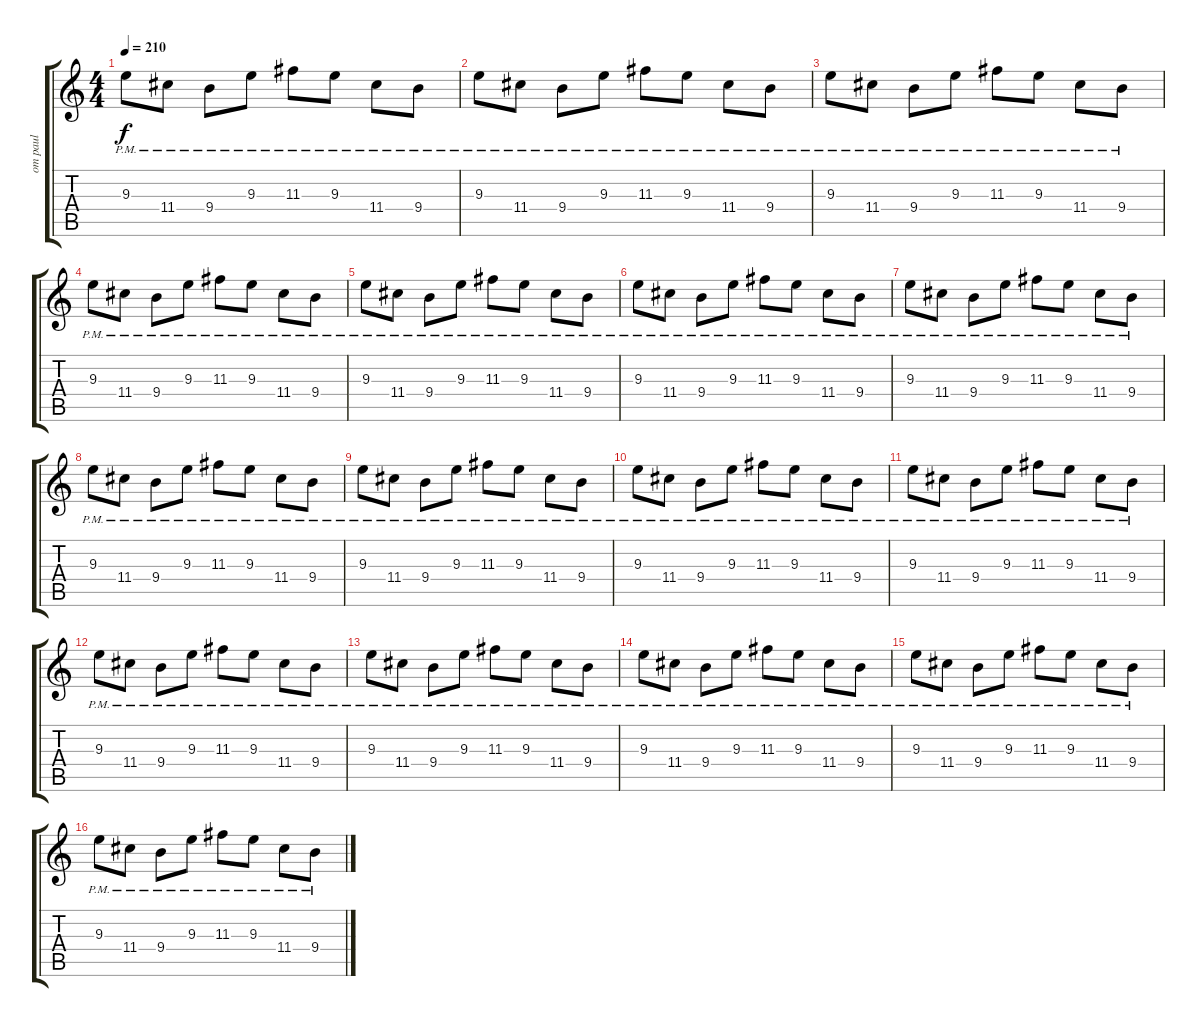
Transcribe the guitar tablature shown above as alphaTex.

\track ("om paul" "om paul") {instrument overdrivenguitar}
\staff {score tabs}
\tuning (E4 B3 G3 D3 A2 E2) {hide}
\ts (4 4)
\tempo 210
\clef g2
\ks c
9.3{pm}.8{dy f} 11.4{pm}.8 9.4{pm}.8 9.3{pm}.8 11.3{pm}.8 9.3{pm}.8 11.4{pm}.8 9.4{pm}.8 |
9.3{pm}.8 11.4{pm}.8 9.4{pm}.8 9.3{pm}.8 11.3{pm}.8 9.3{pm}.8 11.4{pm}.8 9.4{pm}.8 |
9.3{pm}.8 11.4{pm}.8 9.4{pm}.8 9.3{pm}.8 11.3{pm}.8 9.3{pm}.8 11.4{pm}.8 9.4{pm}.8 |
9.3{pm}.8 11.4{pm}.8 9.4{pm}.8 9.3{pm}.8 11.3{pm}.8 9.3{pm}.8 11.4{pm}.8 9.4{pm}.8 |
9.3{pm}.8 11.4{pm}.8 9.4{pm}.8 9.3{pm}.8 11.3{pm}.8 9.3{pm}.8 11.4{pm}.8 9.4{pm}.8 |
9.3{pm}.8 11.4{pm}.8 9.4{pm}.8 9.3{pm}.8 11.3{pm}.8 9.3{pm}.8 11.4{pm}.8 9.4{pm}.8 |
9.3{pm}.8 11.4{pm}.8 9.4{pm}.8 9.3{pm}.8 11.3{pm}.8 9.3{pm}.8 11.4{pm}.8 9.4{pm}.8 |
9.3{pm}.8 11.4{pm}.8 9.4{pm}.8 9.3{pm}.8 11.3{pm}.8 9.3{pm}.8 11.4{pm}.8 9.4{pm}.8 |
9.3{pm}.8 11.4{pm}.8 9.4{pm}.8 9.3{pm}.8 11.3{pm}.8 9.3{pm}.8 11.4{pm}.8 9.4{pm}.8 |
9.3{pm}.8 11.4{pm}.8 9.4{pm}.8 9.3{pm}.8 11.3{pm}.8 9.3{pm}.8 11.4{pm}.8 9.4{pm}.8 |
9.3{pm}.8 11.4{pm}.8 9.4{pm}.8 9.3{pm}.8 11.3{pm}.8 9.3{pm}.8 11.4{pm}.8 9.4{pm}.8 |
9.3{pm}.8 11.4{pm}.8 9.4{pm}.8 9.3{pm}.8 11.3{pm}.8 9.3{pm}.8 11.4{pm}.8 9.4{pm}.8 |
9.3{pm}.8 11.4{pm}.8 9.4{pm}.8 9.3{pm}.8 11.3{pm}.8 9.3{pm}.8 11.4{pm}.8 9.4{pm}.8 |
9.3{pm}.8 11.4{pm}.8 9.4{pm}.8 9.3{pm}.8 11.3{pm}.8 9.3{pm}.8 11.4{pm}.8 9.4{pm}.8 |
9.3{pm}.8 11.4{pm}.8 9.4{pm}.8 9.3{pm}.8 11.3{pm}.8 9.3{pm}.8 11.4{pm}.8 9.4{pm}.8 |
9.3{pm}.8 11.4{pm}.8 9.4{pm}.8 9.3{pm}.8 11.3{pm}.8 9.3{pm}.8 11.4{pm}.8 9.4{pm}.8
